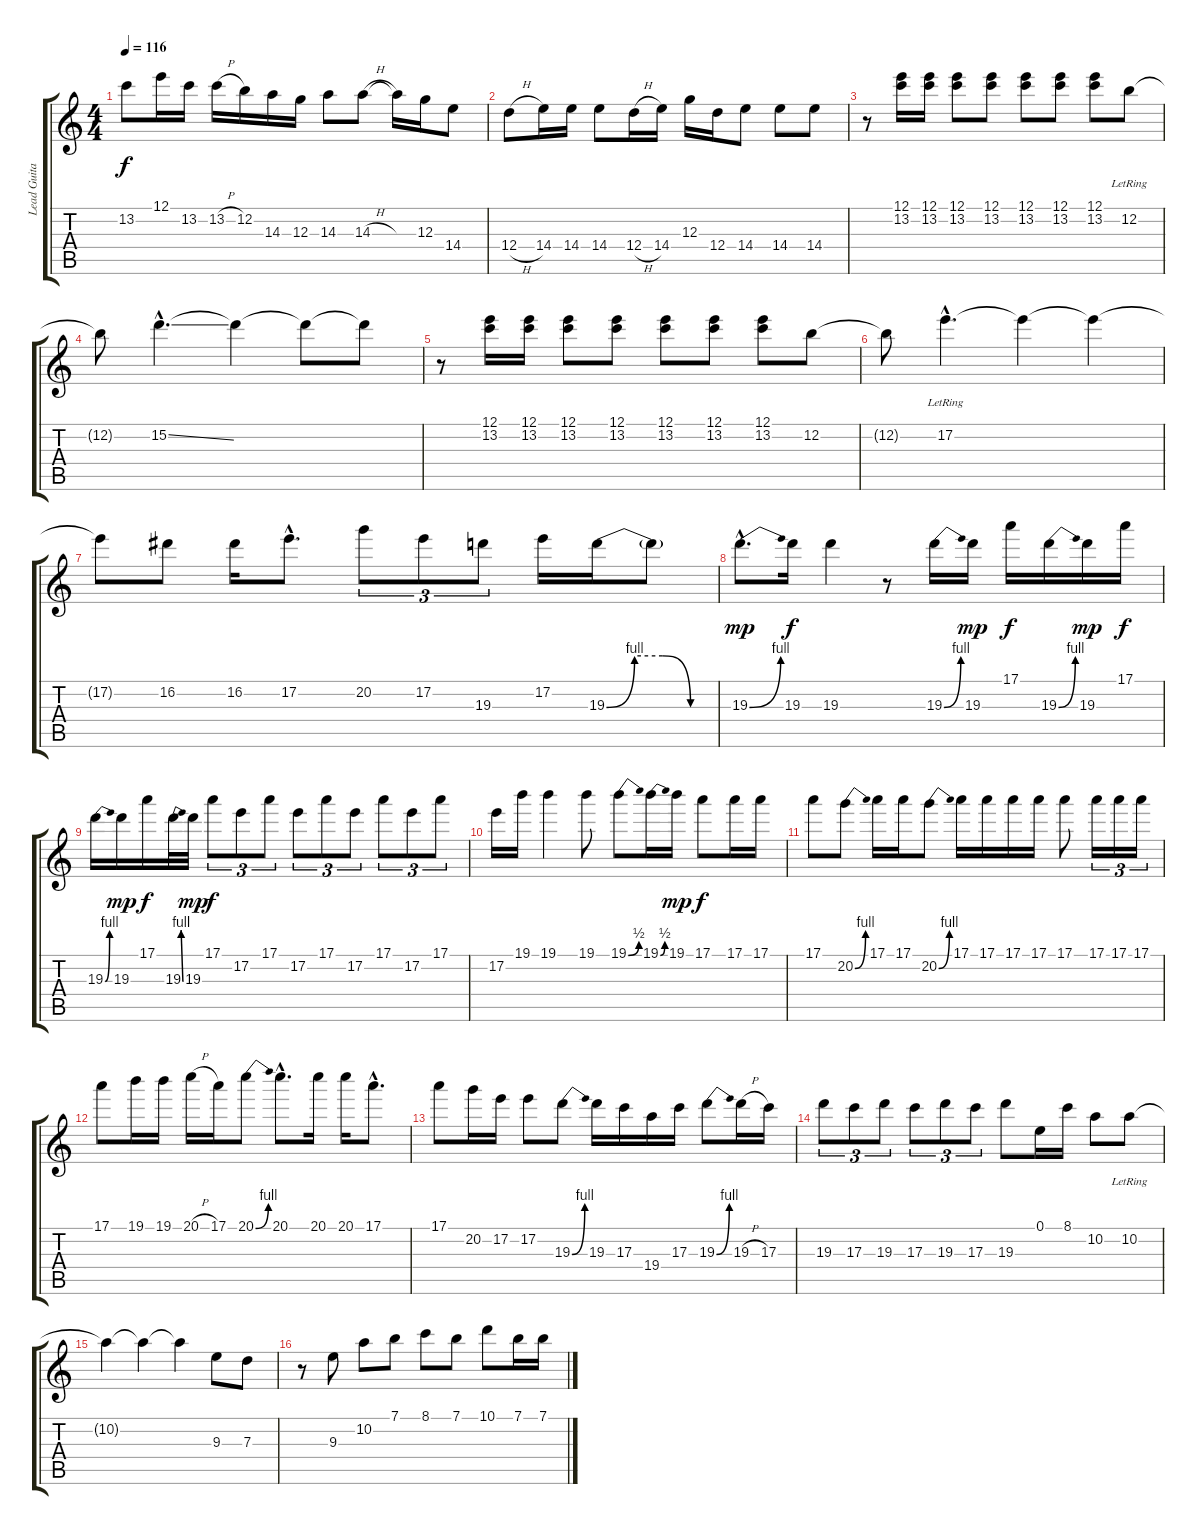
\track ("Lead Guitar" "Lead Guita") {instrument distortionguitar}
\staff {score tabs}
\tuning (E4 B3 G3 D3 A2 E2) {hide}
\ts (4 4)
\tempo 116
\clef g2
\ks c
13.2.8{dy f} 12.1.16 13.2.16 13.2{h}.16 12.2.16 14.3.16 12.3.16 14.3.8 14.3{h}.8 14.3{t}.16 12.3.16 14.4.8 |
12.4{h}.8 14.4.16 14.4.16 14.4.8 12.4{h}.16 14.4.16 12.3.16 12.4.16 14.4.8 14.4.8 14.4.8 |
r.8 (12.1 13.2).16 (12.1 13.2).16 (12.1 13.2).8 (12.1 13.2).8 (12.1 13.2).8 (12.1 13.2).8 (12.1 13.2).8 12.2{lr}.8 |
12.2{t}.8 15.2{ss hac}.4{d} 15.2{t}.4 15.2{t}.8 15.2{t}.8 |
r.8 (12.1 13.2).16 (12.1 13.2).16 (12.1 13.2).8 (12.1 13.2).8 (12.1 13.2).8 (12.1 13.2).8 (12.1 13.2).8 12.2.8 |
12.2{t}.8 17.2{hac lr}.4{d} 17.2{t}.4 17.2{t}.4 |
17.2{t}.8 16.2.8 16.2.16 17.2{hac}.8{d} 20.2.8{tu (3 2)} 17.2.8{tu (3 2)} 19.3.8{tu (3 2)} 17.2.16 19.3{be (custom 0 0 15 4 30 4 45 0 60 0)}.16 19.3{t}.8 |
19.3{be (bend 0 0 60 4) hac}.8{d dy mp} 19.3.16{dy f} 19.3.4 r.8 19.3{be (bend 0 0 60 4)}.16 19.3.16{dy mp} 17.1.16{dy f} 19.3{be (bend 0 0 60 4)}.16 19.3.16{dy mp} 17.1.16{dy f} |
19.3{be (bend 0 0 60 4)}.16 19.3.16{dy mp} 17.1.16{dy f} 19.3{be (bend 0 0 60 4)}.32 19.3.32{dy mp} 17.1.8{tu (3 2) dy f} 17.2.8{tu (3 2)} 17.1.8{tu (3 2)} 17.2.8{tu (3 2)} 17.1.8{tu (3 2)} 17.2.8{tu (3 2)} 17.1.8{tu (3 2)} 17.2.8{tu (3 2)} 17.1.8{tu (3 2)} |
17.2.16 19.1.16 19.1.4 19.1.8 19.1{be (bend 0 0 60 2)}.8 19.1{be (bend 0 0 60 2)}.16 19.1.16{dy mp} 17.1.8{dy f} 17.1.16 17.1.16 |
17.1.8 20.2{be (bend 0 0 60 4)}.8 17.1.16 17.1.16 20.2{be (bend 0 0 60 4)}.8 17.1.16 17.1.16 17.1.16 17.1.16 17.1.8 17.1.16{tu (3 2)} 17.1.16{tu (3 2)} 17.1.16{tu (3 2)} |
17.1.8 19.1.16 19.1.16 20.1{h}.16 17.1.16 20.1{be (bend 0 0 60 4)}.8 20.1{hac}.8{d} 20.1.16 20.1.16 17.1{hac}.8{d} |
17.1.8 20.2.16 17.2.16 17.2.8 19.3{be (bend 0 0 60 4)}.8 19.3.16 17.3.16 19.4.16 17.3.16 19.3{be (bend 0 0 60 4)}.8 19.3{h}.16 17.3.16 |
19.3.8{tu (3 2)} 17.3.8{tu (3 2)} 19.3.8{tu (3 2)} 17.3.8{tu (3 2)} 19.3.8{tu (3 2)} 17.3.8{tu (3 2)} 19.3.8 0.1.16 8.1.16 10.2.8 10.2{lr}.8 |
10.2{t}.4 10.2{t}.4 10.2{t}.4 9.3.8 7.3.8 |
r.8 9.3.8 10.2.8 7.1.8 8.1.8 7.1.8 10.1.8 7.1.16 7.1.16
